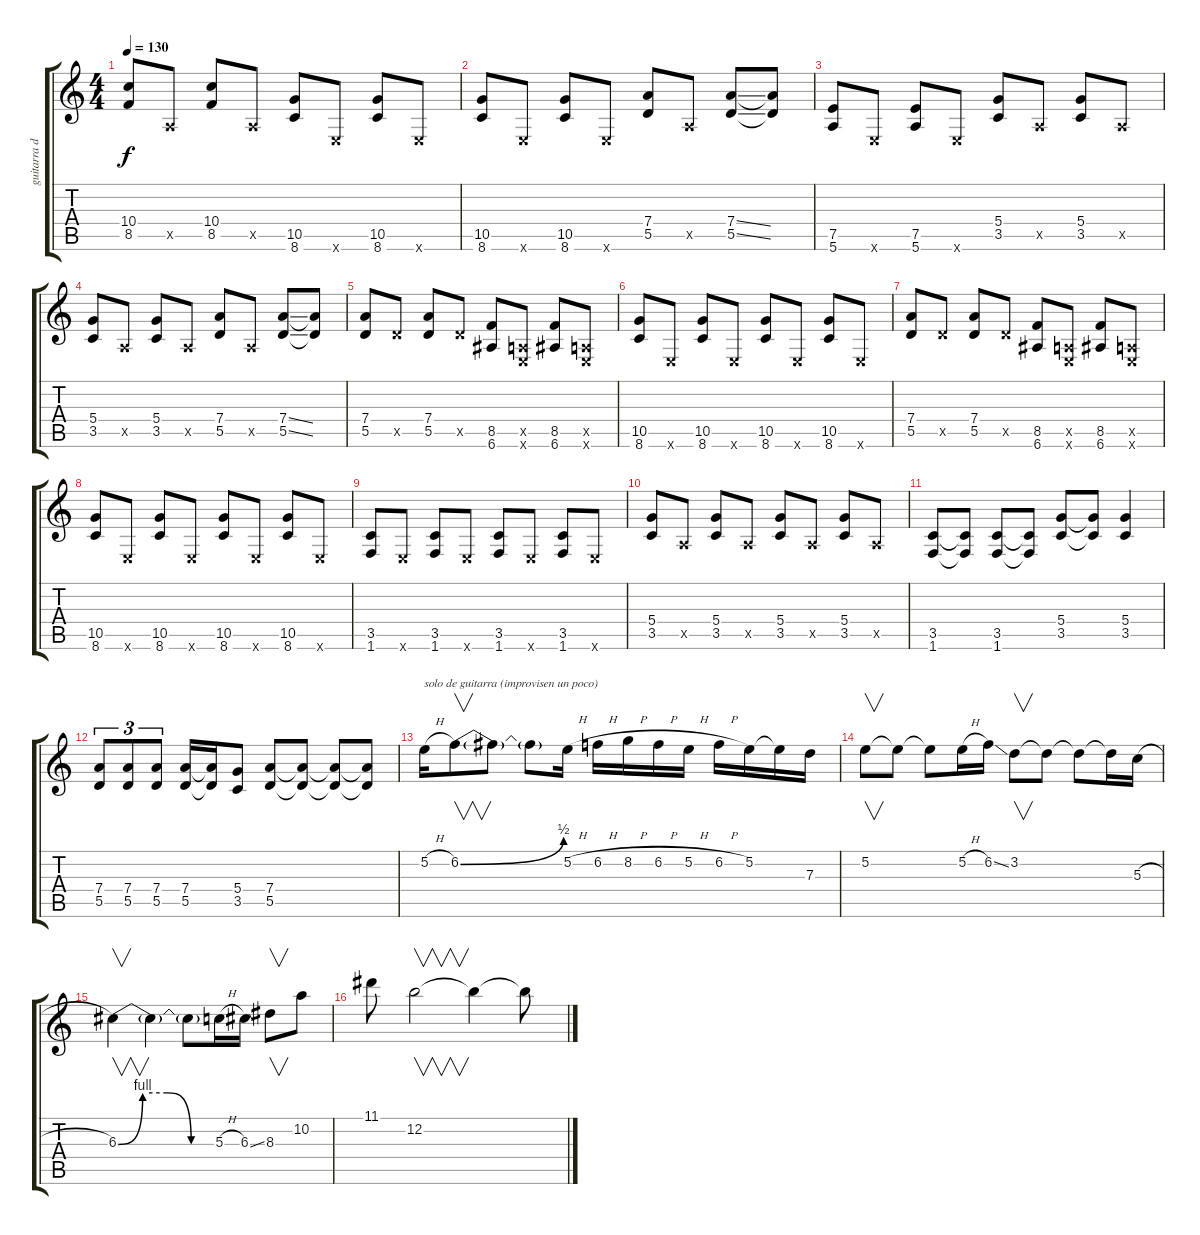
\track ("guitarra dist." "guitarra d") {instrument distortionguitar}
\staff {score tabs}
\tuning (E4 B3 G3 D3 A2 E2) {hide}
\ts (4 4)
\tempo 130
\clef g2
\ks c
(10.4 8.5).8{dy f} 0.5{x}.8 (10.4 8.5).8 0.5{x}.8 (10.5 8.6).8 0.6{x}.8 (10.5 8.6).8 0.6{x}.8 |
(10.5 8.6).8 0.6{x}.8 (10.5 8.6).8 0.6{x}.8 (7.4 5.5).8 0.5{x}.8 (7.4{ss} 5.5{ss}).8 (7.4{t} 5.5{t}).8 |
(7.5 5.6).8 0.6{x}.8 (7.5 5.6).8 0.6{x}.8 (5.4 3.5).8 0.5{x}.8 (5.4 3.5).8 0.5{x}.8 |
(5.4 3.5).8 0.5{x}.8 (5.4 3.5).8 0.5{x}.8 (7.4 5.5).8 0.5{x}.8 (7.4{ss} 5.5{ss}).8 (7.4{t} 5.5{t}).8 |
(7.4 5.5).8 5.5{x}.8 (7.4 5.5).8 5.5{x}.8 (8.5 6.6).8 (0.5{x} 0.6{x}).8 (8.5 6.6).8 (0.5{x} 0.6{x}).8 |
(10.5 8.6).8 0.6{x}.8 (10.5 8.6).8 0.6{x}.8 (10.5 8.6).8 0.6{x}.8 (10.5 8.6).8 0.6{x}.8 |
(7.4 5.5).8 5.5{x}.8 (7.4 5.5).8 5.5{x}.8 (8.5 6.6).8 (0.5{x} 0.6{x}).8 (8.5 6.6).8 (0.5{x} 0.6{x}).8 |
(10.5 8.6).8 0.6{x}.8 (10.5 8.6).8 0.6{x}.8 (10.5 8.6).8 0.6{x}.8 (10.5 8.6).8 0.6{x}.8 |
(3.5 1.6).8 0.6{x}.8 (3.5 1.6).8 0.6{x}.8 (3.5 1.6).8 0.6{x}.8 (3.5 1.6).8 0.6{x}.8 |
(5.4 3.5).8 0.5{x}.8 (5.4 3.5).8 0.5{x}.8 (5.4 3.5).8 0.5{x}.8 (5.4 3.5).8 0.5{x}.8 |
(3.5 1.6).8 (3.5{t} 1.6{t}).8 (3.5 1.6).8 (3.5{t} 1.6{t}).8 (5.4 3.5).8 (5.4{t} 3.5{t}).8 (5.4 3.5).4 |
(7.4 5.5).8{tu (3 2)} (7.4 5.5).8{tu (3 2)} (7.4 5.5).8{tu (3 2)} (7.4 5.5).16 (7.4{t} 5.5{t}).16 (5.4 3.5).8 (7.4 5.5).8 (7.4{t} 5.5{t}).8 (7.4{t} 5.5{t}).8 (7.4{t} 5.5{t}).8 |
5.2{h}.16{txt "solo de guitarra (improvisen un poco)"} 6.2{be (bend 0 0 60 2)}.8{v} 6.2{t}.8 6.2{t}.8 5.2{h}.16 6.2{h}.16 8.2{h}.16 6.2{h}.16 5.2{h}.16 6.2{h}.16 5.2.16 5.2{t}.16 7.3.16 |
5.2.8{v} 5.2{t}.8 5.2{t}.8 5.2{h}.16 6.2{ss}.16 3.2.8{v} 3.2{t}.8 3.2{t}.8 3.2{t}.16 5.3{h}.16 |
6.3{be (custom 0 0 15 4 30 4 45 0 60 0)}.4{v} 6.3{t}.4 6.3{t}.8 5.3{h}.16 6.3{ss}.16 8.3.8{v} 10.2.8 |
11.1.8 12.2.2{v} 12.2{t}.4 12.2{t}.8
